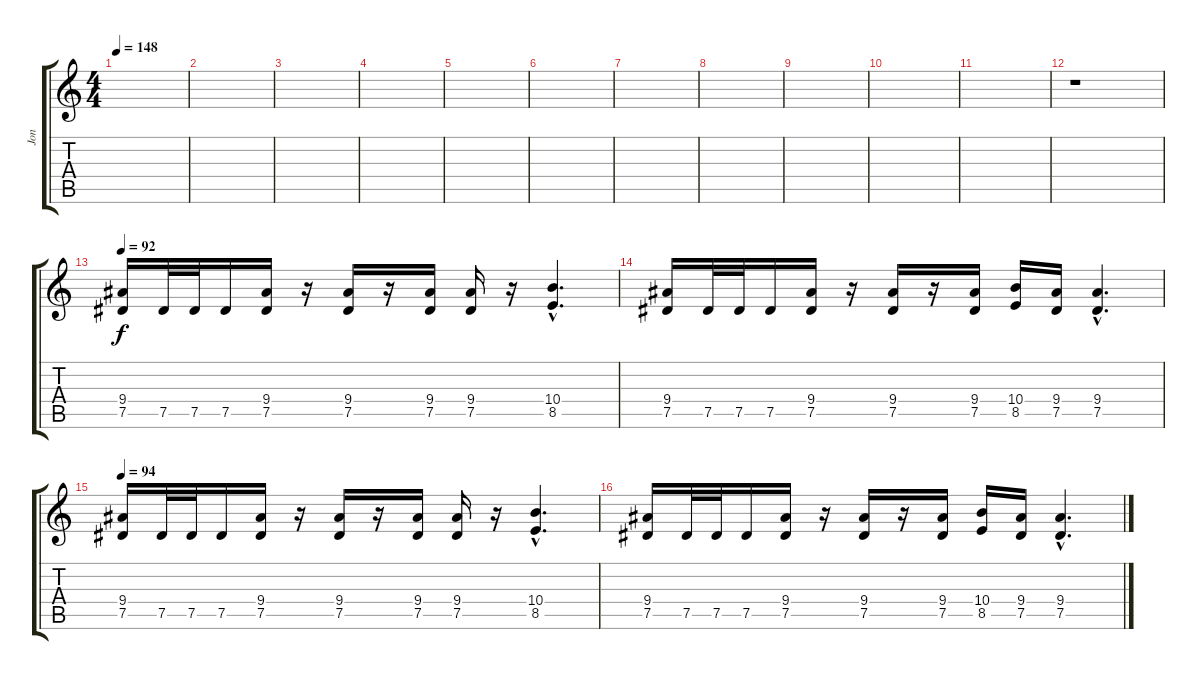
\track ("Jon" "Jon") {instrument distortionguitar}
\staff {score tabs}
\tuning (Eb4 Bb3 Gb3 Db3 Ab2 Eb2) {hide}
\ts (4 4)
\tempo 148
\clef g2
\ks c
|
|
|
|
|
|
|
|
|
|
|
r.1 |
\tempo 92
(9.4 7.5).16 7.5.32 7.5.32 7.5.16 (9.4 7.5).16 r.16 (9.4 7.5).16 r.16 (9.4 7.5).16 (9.4 7.5).16 r.16 (10.4{hac} 8.5{hac}).4{d} |
(9.4 7.5).16 7.5.32 7.5.32 7.5.16 (9.4 7.5).16 r.16 (9.4 7.5).16 r.16 (9.4 7.5).16 (10.4 8.5).16 (9.4 7.5).16 (9.4{hac} 7.5{hac}).4{d} |
\tempo 94
(9.4 7.5).16 7.5.32 7.5.32 7.5.16 (9.4 7.5).16 r.16 (9.4 7.5).16 r.16 (9.4 7.5).16 (9.4 7.5).16 r.16 (10.4{hac} 8.5{hac}).4{d} |
(9.4 7.5).16 7.5.32 7.5.32 7.5.16 (9.4 7.5).16 r.16 (9.4 7.5).16 r.16 (9.4 7.5).16 (10.4 8.5).16 (9.4 7.5).16 (9.4{hac} 7.5{hac}).4{d}
